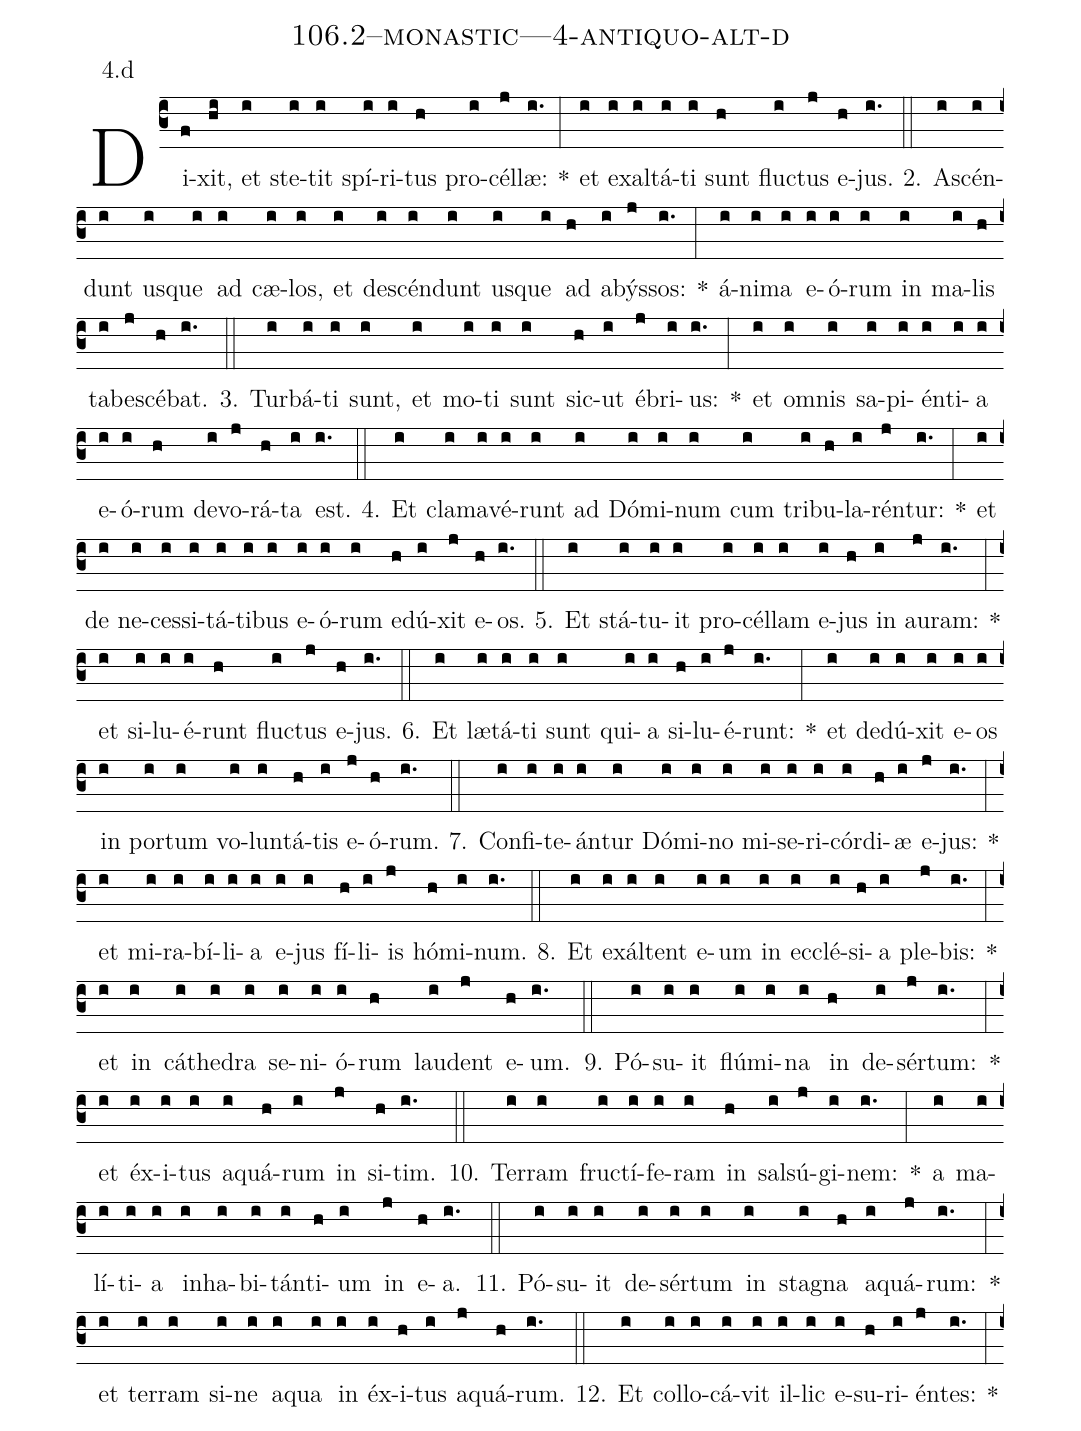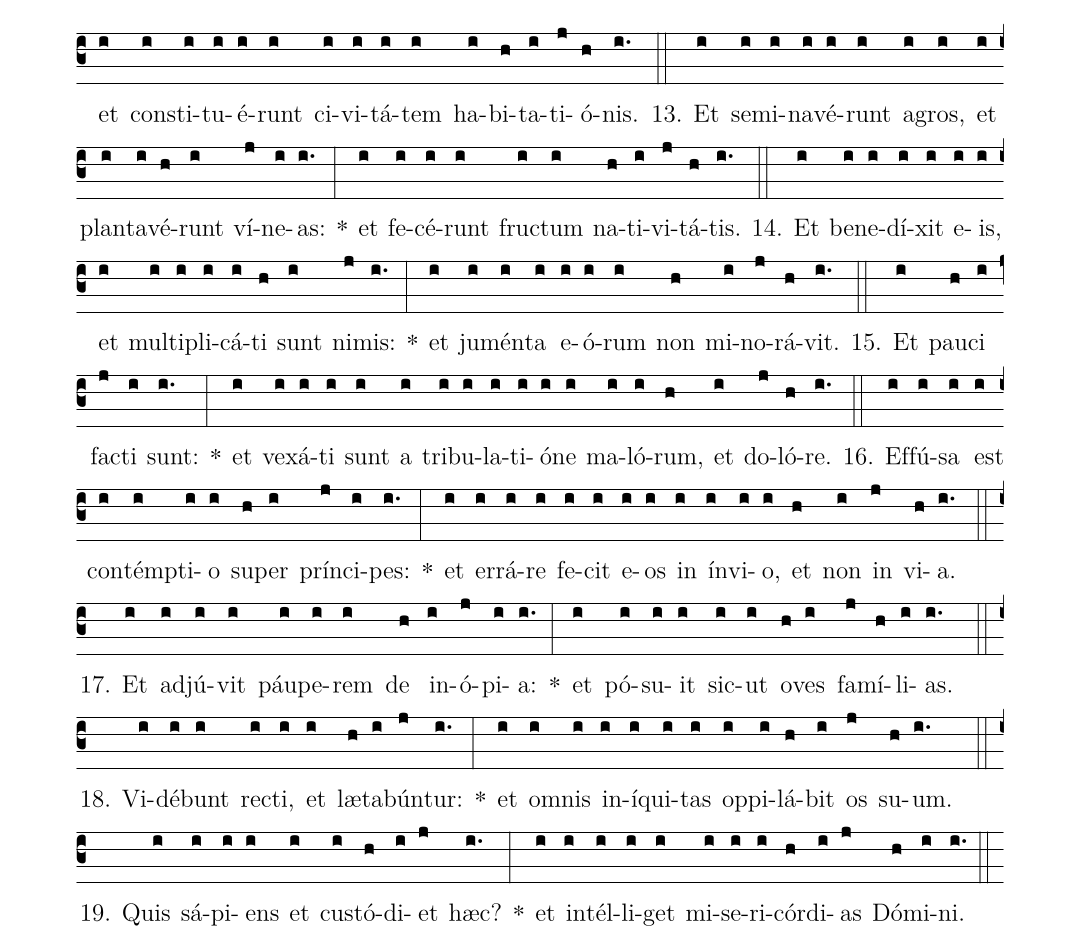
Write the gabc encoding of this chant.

name: 106.2--monastic---4-antiquo-alt-d;
annotation: 4.d;
%%
(c3)Di(f)xit,(hi) et(i) ste(i)tit(i) spí(i)ri(i)tus(h) pro(i)cél(j)læ:(i.) *(:) et(i) ex(i)al(i)tá(i)ti(i) sunt(h) fluc(i)tus(j) e(h)jus.(i.) (::)
2. A(i)scén(i)dunt(i) us(i)que(i) ad(i) cæ(i)los,(i) et(i) de(i)scén(i)dunt(i) us(i)que(i) ad(h) a(i)býs(j)sos:(i.) *(:) á(i)ni(i)ma(i) e(i)ó(i)rum(i) in(i) ma(i)lis(h) ta(i)be(j)scé(h)bat.(i.) (::)
3. Tur(i)bá(i)ti(i) sunt,(i) et(i) mo(i)ti(i) sunt(i) sic(h)ut(i) é(j)bri(i)us:(i.) *(:) et(i) om(i)nis(i) sa(i)pi(i)én(i)ti(i)a(i) e(i)ó(i)rum(h) de(i)vo(j)rá(h)ta(i) est.(i.) (::)
4. Et(i) cla(i)ma(i)vé(i)runt(i) ad(i) Dó(i)mi(i)num(i) cum(i) tri(i)bu(h)la(i)rén(j)tur:(i.) *(:) et(i) de(i) ne(i)ces(i)si(i)tá(i)ti(i)bus(i) e(i)ó(i)rum(i) e(h)dú(i)xit(j) e(h)os.(i.) (::)
5. Et(i) stá(i)tu(i)it(i) pro(i)cél(i)lam(i) e(i)jus(h) in(i) au(j)ram:(i.) *(:) et(i) si(i)lu(i)é(i)runt(h) fluc(i)tus(j) e(h)jus.(i.) (::)
6. Et(i) læ(i)tá(i)ti(i) sunt(i) qui(i)a(i) si(h)lu(i)é(j)runt:(i.) *(:) et(i) de(i)dú(i)xit(i) e(i)os(i) in(i) por(i)tum(i) vo(i)lun(i)tá(h)tis(i) e(j)ó(h)rum.(i.) (::)
7. Con(i)fi(i)te(i)án(i)tur(i) Dó(i)mi(i)no(i) mi(i)se(i)ri(i)cór(i)di(h)æ(i) e(j)jus:(i.) *(:) et(i) mi(i)ra(i)bí(i)li(i)a(i) e(i)jus(i) fí(h)li(i)is(j) hó(h)mi(i)num.(i.) (::)
8. Et(i) ex(i)ál(i)tent(i) e(i)um(i) in(i) ec(i)clé(i)si(h)a(i) ple(j)bis:(i.) *(:) et(i) in(i) cá(i)the(i)dra(i) se(i)ni(i)ó(i)rum(h) lau(i)dent(j) e(h)um.(i.) (::)
9. Pó(i)su(i)it(i) flú(i)mi(i)na(i) in(h) de(i)sér(j)tum:(i.) *(:) et(i) éx(i)i(i)tus(i) a(i)quá(h)rum(i) in(j) si(h)tim.(i.) (::)
10. Ter(i)ram(i) fruc(i)tí(i)fe(i)ram(i) in(h) sal(i)sú(j)gi(i)nem:(i.) *(:) a(i) ma(i)lí(i)ti(i)a(i) in(i)ha(i)bi(i)tán(i)ti(h)um(i) in(j) e(h)a.(i.) (::)
11. Pó(i)su(i)it(i) de(i)sér(i)tum(i) in(i) sta(i)gna(h) a(i)quá(j)rum:(i.) *(:) et(i) ter(i)ram(i) si(i)ne(i) a(i)qua(i) in(i) éx(i)i(h)tus(i) a(j)quá(h)rum.(i.) (::)
12. Et(i) col(i)lo(i)cá(i)vit(i) il(i)lic(i) e(i)su(h)ri(i)én(j)tes:(i.) *(:) et(i) con(i)sti(i)tu(i)é(i)runt(i) ci(i)vi(i)tá(i)tem(i) ha(i)bi(h)ta(i)ti(j)ó(h)nis.(i.) (::)
13. Et(i) se(i)mi(i)na(i)vé(i)runt(i) a(i)gros,(i) et(i) plan(i)ta(i)vé(h)runt(i) ví(j)ne(i)as:(i.) *(:) et(i) fe(i)cé(i)runt(i) fruc(i)tum(i) na(h)ti(i)vi(j)tá(h)tis.(i.) (::)
14. Et(i) be(i)ne(i)dí(i)xit(i) e(i)is,(i) et(i) mul(i)ti(i)pli(i)cá(i)ti(h) sunt(i) ni(j)mis:(i.) *(:) et(i) ju(i)mén(i)ta(i) e(i)ó(i)rum(i) non(h) mi(i)no(j)rá(h)vit.(i.) (::)
15. Et(i) pau(h)ci(i) fac(j)ti(i) sunt:(i.) *(:) et(i) ve(i)xá(i)ti(i) sunt(i) a(i) tri(i)bu(i)la(i)ti(i)ó(i)ne(i) ma(i)ló(i)rum,(h) et(i) do(j)ló(h)re.(i.) (::)
16. Ef(i)fú(i)sa(i) est(i) con(i)témp(i)ti(i)o(i) su(h)per(i) prín(j)ci(i)pes:(i.) *(:) et(i) er(i)rá(i)re(i) fe(i)cit(i) e(i)os(i) in(i) ín(i)vi(i)o,(i) et(h) non(i) in(j) vi(h)a.(i.) (::)
17. Et(i) ad(i)jú(i)vit(i) páu(i)pe(i)rem(i) de(h) in(i)ó(j)pi(i)a:(i.) *(:) et(i) pó(i)su(i)it(i) sic(i)ut(i) o(h)ves(i) fa(j)mí(h)li(i)as.(i.) (::)
18. Vi(i)dé(i)bunt(i) rec(i)ti,(i) et(i) læ(h)ta(i)bún(j)tur:(i.) *(:) et(i) om(i)nis(i) in(i)í(i)qui(i)tas(i) op(i)pi(i)lá(h)bit(i) os(j) su(h)um.(i.) (::)
19. Quis(i) sá(i)pi(i)ens(i) et(i) cus(i)tó(h)di(i)et(j) hæc?(i.) *(:) et(i) in(i)tél(i)li(i)get(i) mi(i)se(i)ri(i)cór(h)di(i)as(j) Dó(h)mi(i)ni.(i.) (::)
